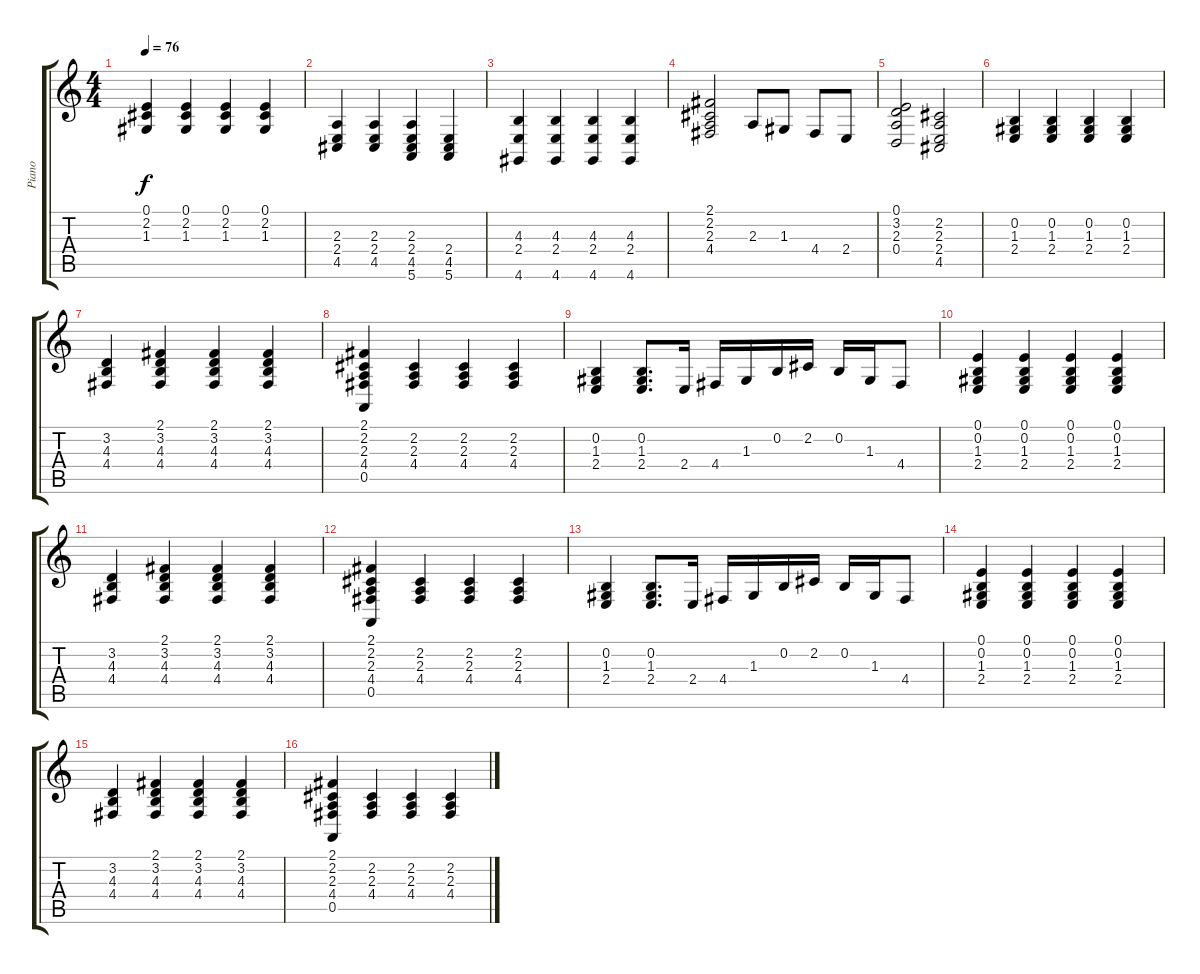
\track ("Piano" "Piano") {instrument brightacousticpiano}
\staff {score tabs}
\tuning (E4 B3 G3 D3 A2 E2) {hide}
\ts (4 4)
\tempo 76
\clef g2
\ks c
(0.1 2.2 1.3).4{dy f} (0.1 2.2 1.3).4 (0.1 2.2 1.3).4 (0.1 2.2 1.3).4 |
(2.3 2.4 4.5).4 (2.3 2.4 4.5).4 (2.3 2.4 4.5 5.6).4 (2.4 4.5 5.6).4 |
(4.3 2.4 4.6).4 (4.3 2.4 4.6).4 (4.3 2.4 4.6).4 (4.3 2.4 4.6).4 |
(2.1 2.2 2.3 4.4).2 2.3.8 1.3.8 4.4.8 2.4.8 |
(0.1 3.2 2.3 0.4).2 (2.2 2.3 2.4 4.5).2 |
(0.2 1.3 2.4).4 (0.2 1.3 2.4).4 (0.2 1.3 2.4).4 (0.2 1.3 2.4).4 |
(3.2 4.3 4.4).4 (2.1 3.2 4.3 4.4).4 (2.1 3.2 4.3 4.4).4 (2.1 3.2 4.3 4.4).4 |
(2.1 2.2 2.3 4.4 0.5).4 (2.2 2.3 4.4).4 (2.2 2.3 4.4).4 (2.2 2.3 4.4).4 |
(0.2 1.3 2.4).4 (0.2 1.3 2.4).8{d} 2.4.16 4.4.16 1.3.16 0.2.16 2.2.16 0.2.16 1.3.16 4.4.8 |
(0.1 0.2 1.3 2.4).4 (0.1 0.2 1.3 2.4).4 (0.1 0.2 1.3 2.4).4 (0.1 0.2 1.3 2.4).4 |
(3.2 4.3 4.4).4 (2.1 3.2 4.3 4.4).4 (2.1 3.2 4.3 4.4).4 (2.1 3.2 4.3 4.4).4 |
(2.1 2.2 2.3 4.4 0.5).4 (2.2 2.3 4.4).4 (2.2 2.3 4.4).4 (2.2 2.3 4.4).4 |
(0.2 1.3 2.4).4 (0.2 1.3 2.4).8{d} 2.4.16 4.4.16 1.3.16 0.2.16 2.2.16 0.2.16 1.3.16 4.4.8 |
(0.1 0.2 1.3 2.4).4 (0.1 0.2 1.3 2.4).4 (0.1 0.2 1.3 2.4).4 (0.1 0.2 1.3 2.4).4 |
(3.2 4.3 4.4).4 (2.1 3.2 4.3 4.4).4 (2.1 3.2 4.3 4.4).4 (2.1 3.2 4.3 4.4).4 |
(2.1 2.2 2.3 4.4 0.5).4 (2.2 2.3 4.4).4 (2.2 2.3 4.4).4 (2.2 2.3 4.4).4
